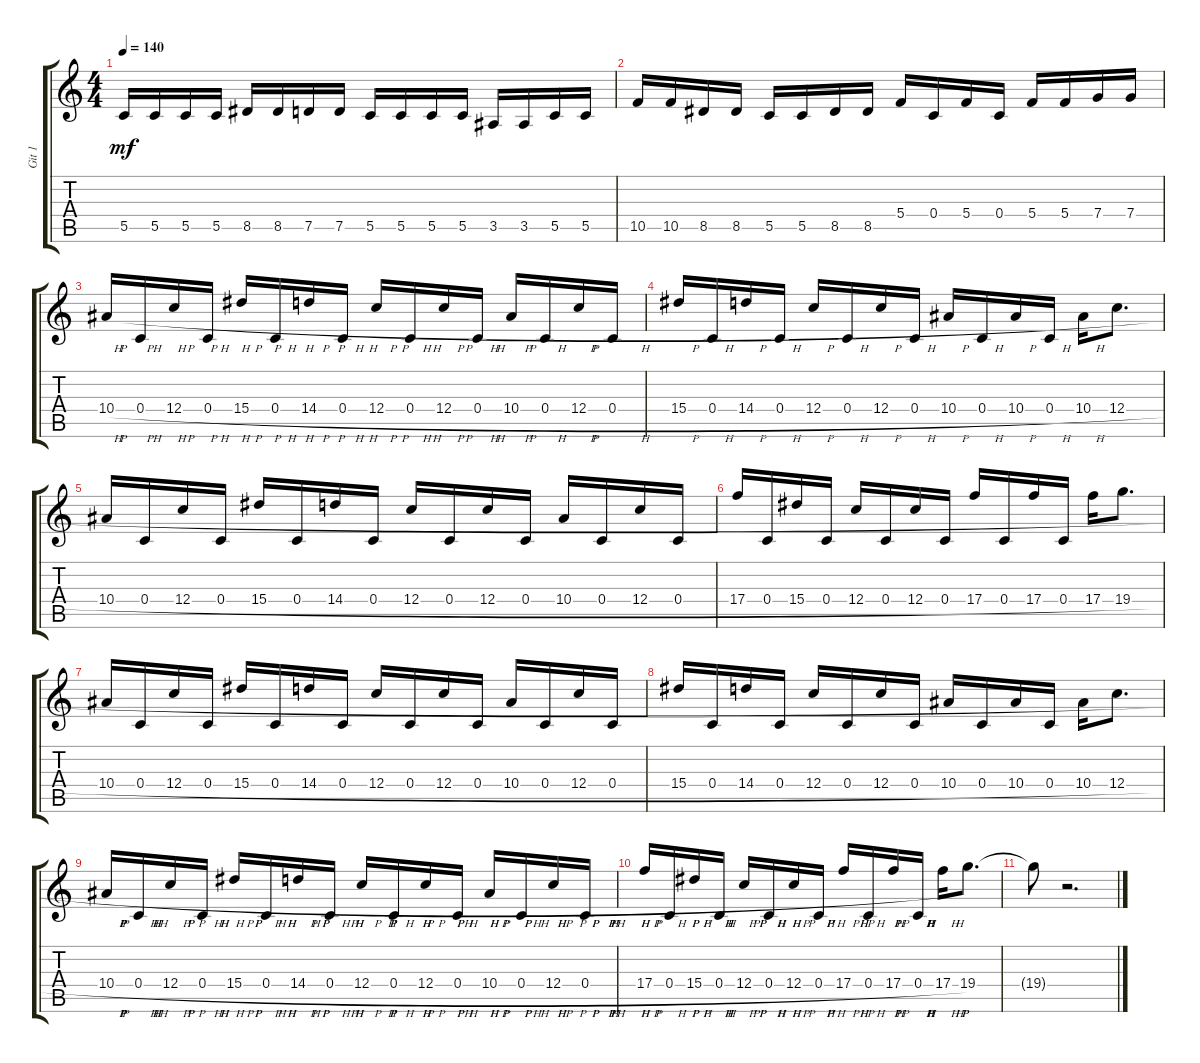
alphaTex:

\track ("Git 1" "Git 1") {instrument acousticguitarsteel}
\staff {score tabs}
\tuning (D4 A3 F3 C3 G2 C2) {hide}
\ts (4 4)
\tempo 140
\clef g2
\ks c
5.5.16{dy mf} 5.5.16 5.5.16 5.5.16 8.5.16 8.5.16 7.5.16 7.5.16 5.5.16 5.5.16 5.5.16 5.5.16 3.5.16 3.5.16 5.5.16 5.5.16 |
10.5.16 10.5.16 8.5.16 8.5.16 5.5.16 5.5.16 8.5.16 8.5.16 5.4.16 0.4.16 5.4.16 0.4.16 5.4.16 5.4.16 7.4.16 7.4.16 |
10.4{h}.16 0.4{h}.16 12.4{h}.16 0.4{h}.16 15.4{h}.16 0.4{h}.16 14.4{h}.16 0.4{h}.16 12.4{h}.16 0.4{h}.16 12.4{h}.16 0.4{h}.16 10.4{h}.16 0.4{h}.16 12.4{h}.16 0.4{h}.16 |
15.4{h}.16 0.4{h}.16 14.4{h}.16 0.4{h}.16 12.4{h}.16 0.4{h}.16 12.4{h}.16 0.4{h}.16 10.4{h}.16 0.4{h}.16 10.4{h}.16 0.4{h}.16 10.4{h}.16 12.4{h}.8{d} |
10.4{h}.16 0.4{h}.16 12.4{h}.16 0.4{h}.16 15.4{h}.16 0.4{h}.16 14.4{h}.16 0.4{h}.16 12.4{h}.16 0.4{h}.16 12.4{h}.16 0.4{h}.16 10.4{h}.16 0.4{h}.16 12.4{h}.16 0.4{h}.16 |
17.4{h}.16 0.4{h}.16 15.4{h}.16 0.4{h}.16 12.4{h}.16 0.4{h}.16 12.4{h}.16 0.4{h}.16 17.4{h}.16 0.4{h}.16 17.4{h}.16 0.4{h}.16 17.4{h}.16 19.4{h}.8{d} |
10.4{h}.16 0.4{h}.16 12.4{h}.16 0.4{h}.16 15.4{h}.16 0.4{h}.16 14.4{h}.16 0.4{h}.16 12.4{h}.16 0.4{h}.16 12.4{h}.16 0.4{h}.16 10.4{h}.16 0.4{h}.16 12.4{h}.16 0.4{h}.16 |
15.4{h}.16 0.4{h}.16 14.4{h}.16 0.4{h}.16 12.4{h}.16 0.4{h}.16 12.4{h}.16 0.4{h}.16 10.4{h}.16 0.4{h}.16 10.4{h}.16 0.4{h}.16 10.4{h}.16 12.4{h}.8{d} |
10.4{h}.16 0.4{h}.16 12.4{h}.16 0.4{h}.16 15.4{h}.16 0.4{h}.16 14.4{h}.16 0.4{h}.16 12.4{h}.16 0.4{h}.16 12.4{h}.16 0.4{h}.16 10.4{h}.16 0.4{h}.16 12.4{h}.16 0.4{h}.16 |
17.4{h}.16 0.4{h}.16 15.4{h}.16 0.4{h}.16 12.4{h}.16 0.4{h}.16 12.4{h}.16 0.4{h}.16 17.4{h}.16 0.4{h}.16 17.4{h}.16 0.4{h}.16 17.4{h}.16 19.4.8{d} |
19.4{t}.8 r.2{d}
